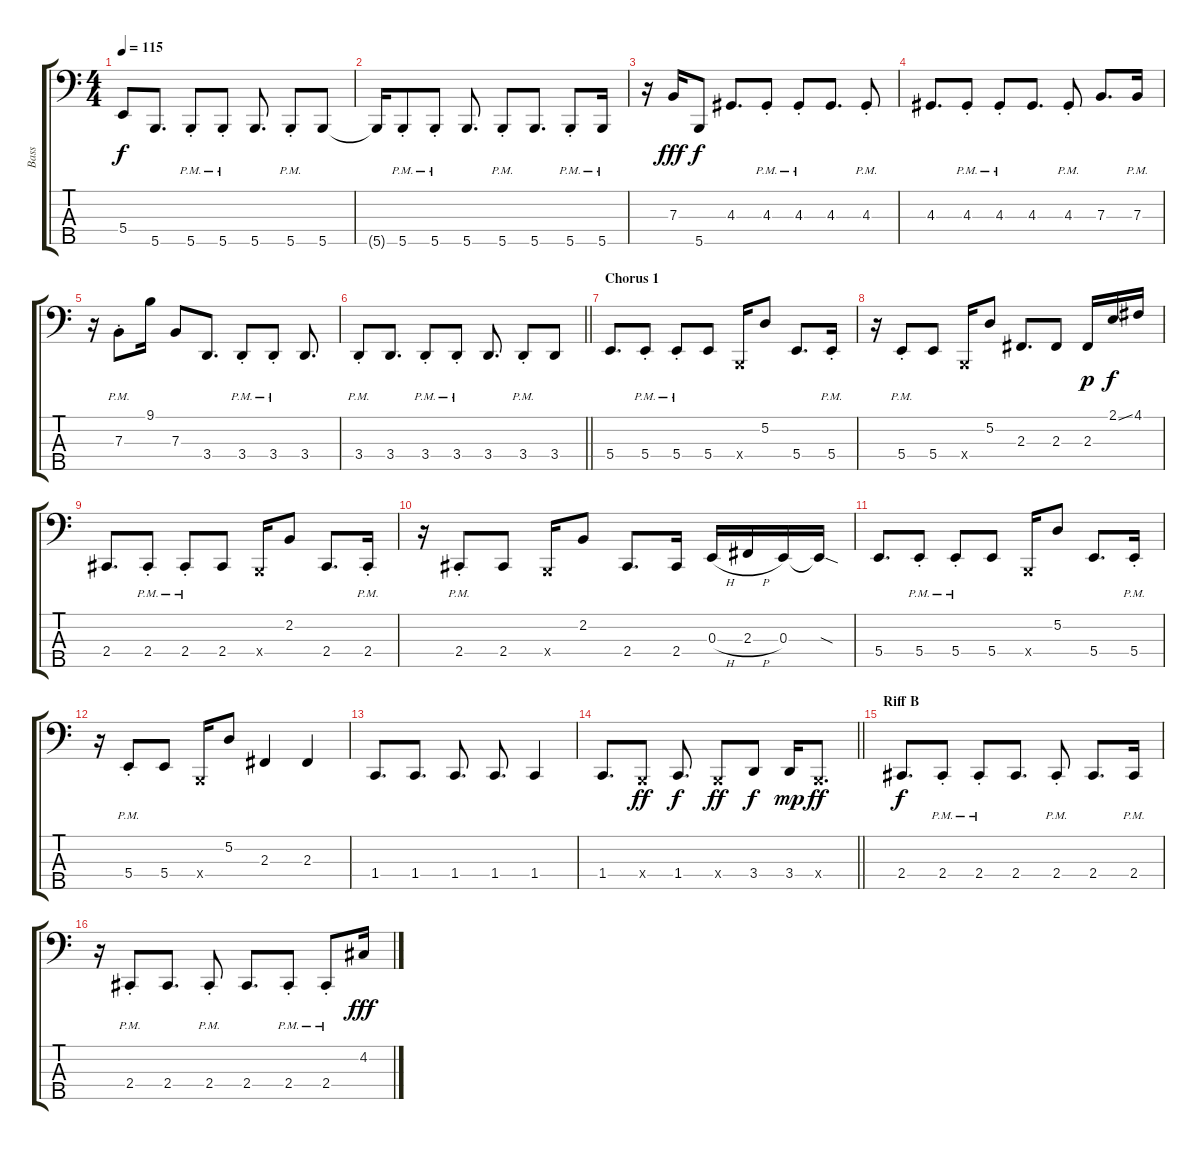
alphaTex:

\track ("Bass" "Bass") {instrument slapbass2}
\staff {score tabs}
\tuning (D2 A1 E1 B0 Gb0) {hide}
\ts (4 4)
\tempo 115
\clef f4
\ks c
5.4.8{dy f} 5.5.8{d} 5.5{pm st}.8 5.5{pm st}.8 5.5.8{d} 5.5{pm st}.8 5.5.8 |
5.5{t}.16 5.5{pm st}.8 5.5{pm st}.8 5.5.8{d} 5.5{pm st}.8 5.5.8{d} 5.5{pm st}.8 5.5{pm}.16 |
r.16 7.3.16{dy fff} 5.5.8{dy f} 4.3.8{d} 4.3{pm st}.8 4.3{pm st}.8 4.3.8{d} 4.3{pm st}.8 |
4.3.8{d} 4.3{pm st}.8 4.3{pm st}.8 4.3.8{d} 4.3{pm st}.8 7.3.8{d} 7.3{pm}.16 |
r.16 7.3{pm st}.8 9.1.16 7.3.8 3.4.8{d} 3.4{pm st}.8 3.4{pm st}.8 3.4.8{d} |
\barLineRight lightlight
3.4{pm st}.8 3.4.8{d} 3.4{pm st}.8 3.4{pm st}.8 3.4.8{d} 3.4{pm st}.8 3.4.8 |
\section ("" "Chorus 1")
5.4.8{d} 5.4{pm st}.8 5.4{pm st}.8 5.4.8 0.4{x}.16 5.2.8 5.4.8{d} 5.4{pm st}.16 |
r.16 5.4{pm st}.8 5.4.8 0.4{x}.16 5.2.8 2.3.8{d} 2.3.8 2.3.16{dy p} 2.1{ss}.16{dy f} 4.1.16 |
2.4.8{d} 2.4{pm st}.8 2.4{pm st}.8 2.4.8 0.4{x}.16 2.2.8 2.4.8{d} 2.4{pm st}.16 |
r.16 2.4{pm st}.8 2.4.8 0.4{x}.16 2.2.8 2.4.8{d} 2.4.16 0.3{h}.16 2.3{h}.16 0.3.16 0.3{sod t}.16 |
5.4.8{d} 5.4{pm st}.8 5.4{pm st}.8 5.4.8 0.4{x}.16 5.2.8 5.4.8{d} 5.4{pm st}.16 |
r.16 5.4{pm st}.8 5.4.8 0.4{x}.16 5.2.8 2.3.4 2.3.4 |
1.4.8{d} 1.4.8{d} 1.4.8{d} 1.4.8{d} 1.4.4 |
\barLineRight lightlight
1.4.8{d} 0.4{x}.8{dy ff} 1.4.8{d dy f} 0.4{x}.8{dy ff} 3.4.8{dy f} 3.4.16{dy mp} 0.4{x}.8{d dy ff} |
\section ("" "Riff B")
2.4.8{d dy f} 2.4{pm st}.8 2.4{pm st}.8 2.4.8{d} 2.4{pm st}.8 2.4.8{d} 2.4{pm}.16 |
r.16 2.4{pm st}.8 2.4.8{d} 2.4{pm st}.8 2.4.8{d} 2.4{pm st}.8 2.4{pm st}.8 4.2.16{dy fff}
